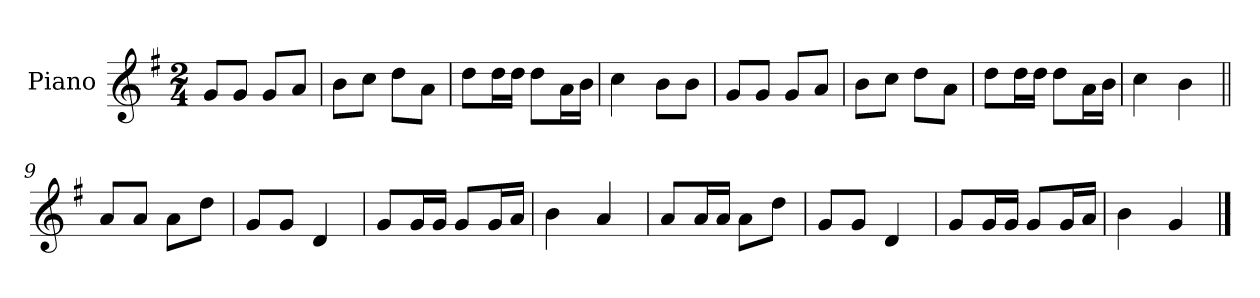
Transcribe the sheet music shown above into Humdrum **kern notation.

**kern
*part1
*staff1
*I"Piano
*I'Pno.
*clefG2
*k[f#]
*M2/4
=1
8g/L
8g/J
8g/L
8a/J
=2
8b\L
8cc\J
8dd\L
8a\J
=3
8dd\L
16dd\L
16dd\JJ
8dd\L
16a\L
16b\JJ
=4
4cc\
8b\L
8b\J
=5
8g/L
8g/J
8g/L
8a/J
=6
8b\L
8cc\J
8dd\L
8a\J
=7
8dd\L
16dd\L
16dd\JJ
8dd\L
16a\L
16b\JJ
=8
4cc\
4b\
!!LO:LB:g=z
=9||
8a/L
8a/J
8a\L
8dd\J
=10
8g/L
8g/J
4d/
=11
8g/L
16g/L
16g/JJ
8g/L
16g/L
16a/JJ
=12
4b\
4a/
=13
8a/L
16a/L
16a/JJ
8a\L
8dd\J
=14
8g/L
8g/J
4d/
=15
8g/L
16g/L
16g/JJ
8g/L
16g/L
16a/JJ
=16
4b\
4g/
==
*-
